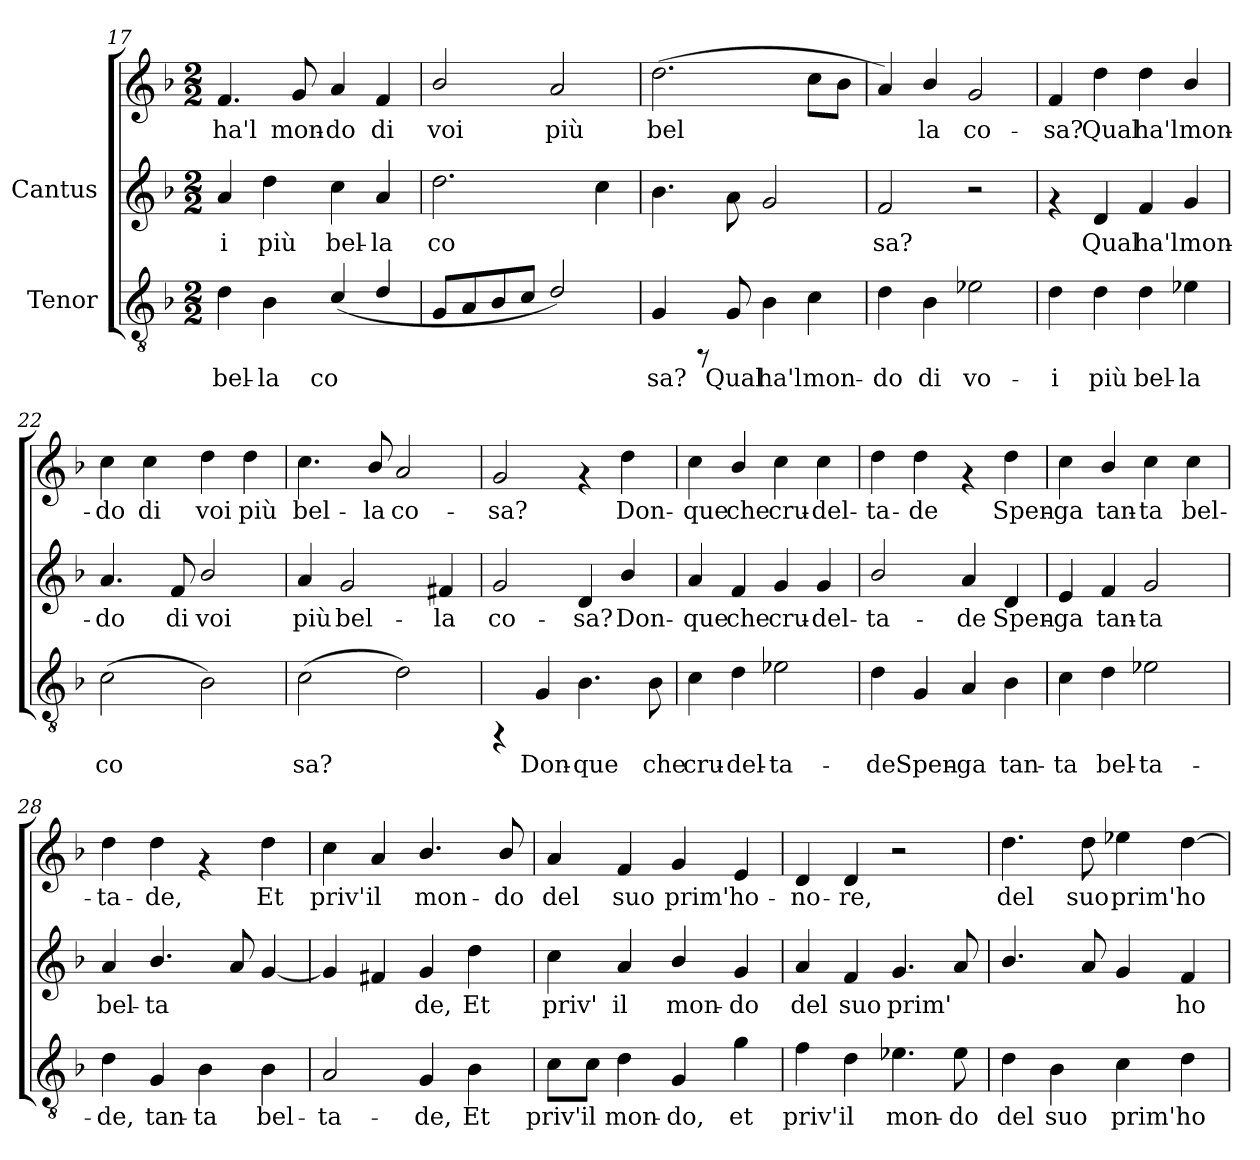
**kern	**text	**kern	**text	**kern	**text
*part2	*part2	*part1	*part1	*part1	*part1
*staff3	*staff3	*staff2	*staff2	*staff1	*staff1
*I"Tenor	*	*I"Cantus	*	*	*
*clefGv2	*	*clefG2	*	*clefG2	*
*k[b-]	*	*k[b-]	*	*k[b-]	*
*F:	*	*F:	*	*F:	*
*M2/2	*	*M2/2	*	*M2/2	*
=17	=17	=17	=17	=17	=17
!	!LO:LY:b:cj	!	!LO:LY:b:cj	!	!LO:LY:b:cj
4d\	bel-	4a/	i	4.f/	-ha'l
!	!LO:LY:b:cj	!	!LO:LY:b:cj	!	!
4B-\	-la	4dd\	più	.	.
!	!	!	!	!	!LO:LY:b:cj
.	.	.	.	8g/	mon-
!	!LO:LY:b:cj	!	!LO:LY:b:cj	!	!LO:LY:b:cj
(<4c/	co-	4cc\	bel-	4a/	-do
!	!LO:LY:b:cj	!	!LO:LY:b:cj	!	!LO:LY:b:cj
4d/	--	4a/	-la	4f/	di
=18	=18	=18	=18	=18	=18
!	!	!	!LO:LY:b:cj	!	!LO:LY:b:cj
8G/L	.	2.dd\	co-	2b-/	voi
8A/	.	.	.	.	.
8B-/	.	.	.	.	.
8c/J	.	.	.	.	.
!	!	!	!	!	!LO:LY:b:cj
2d/)	.	.	.	2a/	più
!	!	!	!LO:LY:b:cj	!	!
.	.	4cc\	--	.	.
!!LO:PB:g=z
=19	=19	=19	=19	=19	=19
!	!LO:LY:b:cj	!	!	!	!LO:LY:b:cj
4G/	-sa?	4.b-\	.	(>2.dd\	-bel-
8rFF	.	.	.	.	.
!	!LO:LY:b:cj	!	!	!	!
8G/	Qual	8a\	.	.	.
!	!LO:LY:b:cj	!	!	!	!
4B-\	ha'l	2g/	.	.	.
!	!LO:LY:b:cj	!	!	!	!LO:LY:b:cj
4c\	mon-	.	.	8cc\L	--
!	!	!	!	!	!LO:LY:b:cj
.	.	.	.	8b-\J	--
=20	=20	=20	=20	=20	=20
!	!LO:LY:b:cj	!	!LO:LY:b:cj	!	!LO:LY:b:cj
4d\	-do	2f/	-sa?	4a/)	-
!	!LO:LY:b:cj	!	!	!	!LO:LY:b:cj
4B-\	di	.	.	4b-/	la
!	!LO:LY:b:cj	!	!	!	!LO:LY:b:cj
2e-X\	vo-	2r	.	2g/	co-
=21	=21	=21	=21	=21	=21
!	!LO:LY:b:cj	!	!	!	!LO:LY:b:cj
4d\	-i	4rf	.	4f/	sa?
!	!LO:LY:b:cj	!	!LO:LY:b:cj	!	!LO:LY:b:cj
4d\	più	4d/	-Qual	4dd\	Qual
!	!LO:LY:b:cj	!	!LO:LY:b:cj	!	!LO:LY:b:cj
4d\	bel-	4f/	ha'l	4dd\	ha'l
!	!LO:LY:b:cj	!	!LO:LY:b:cj	!	!LO:LY:b:cj
4e-X\	-la	4g/	mon-	4b-/	mon-
=22	=22	=22	=22	=22	=22
!	!LO:LY:b:cj	!	!LO:LY:b:cj	!	!LO:LY:b:cj
(>2c\	co-	4.a/	do	4cc\	-do
!	!	!	!	!	!LO:LY:b:cj
.	.	.	.	4cc\	di
!	!	!	!LO:LY:b:cj	!	!
.	.	8f/	di	.	.
!	!LO:LY:b:cj	!	!LO:LY:b:cj	!	!LO:LY:b:cj
2B-\)	--	2b-/	voi	4dd\	voi
!	!	!	!	!	!LO:LY:b:cj
.	.	.	.	4dd\	più
=23	=23	=23	=23	=23	=23
!	!LO:LY:b:cj	!	!LO:LY:b:cj	!	!LO:LY:b:cj
(>2c\	-sa?	4a/	-più	4.cc\	bel-
!	!	!	!LO:LY:b:cj	!	!
.	.	2g/	bel-	.	.
!	!	!	!	!	!LO:LY:b:cj
.	.	.	.	8b-/	-la
!	!LO:LY:b:cj	!	!	!	!LO:LY:b:cj
2d\)	.	.	.	2a/	co-
!	!	!	!LO:LY:b:cj	!	!
.	.	4f#X/	-la	.	.
!!LO:LB:g=z
=24	=24	=24	=24	=24	=24
!	!	!	!LO:LY:b:cj	!	!LO:LY:b:cj
4rFF	.	2g/	-co-	2g/	sa?
!	!LO:LY:b:cj	!	!	!	!
4G/	Don-	.	.	.	.
!	!LO:LY:b:cj	!	!LO:LY:b:cj	!	!
4.B-\	-que	4d/	-sa?	4rf	.
!	!	!	!LO:LY:b:cj	!	!LO:LY:b:cj
.	.	4b-/	Don-	4dd\	Don-
!	!LO:LY:b:cj	!	!	!	!
8B-\	che	.	.	.	.
=25	=25	=25	=25	=25	=25
!	!LO:LY:b:cj	!	!LO:LY:b:cj	!	!LO:LY:b:cj
4c\	cru-	4a/	-que	4cc\	-que
!	!LO:LY:b:cj	!	!LO:LY:b:cj	!	!LO:LY:b:cj
4d\	-del-	4f/	che	4b-/	che
!	!LO:LY:b:cj	!	!LO:LY:b:cj	!	!LO:LY:b:cj
2e-X\	-ta-	4g/	cru-	4cc\	cru-
!	!	!	!LO:LY:b:cj	!	!LO:LY:b:cj
.	.	4g/	-del-	4cc\	-del-
=26	=26	=26	=26	=26	=26
!	!LO:LY:b:cj	!	!LO:LY:b:cj	!	!LO:LY:b:cj
4d\	-de	2b-/	-ta-	4dd\	-ta-
!	!LO:LY:b:cj	!	!	!	!LO:LY:b:cj
4G/	Spen-	.	.	4dd\	-de
!	!LO:LY:b:cj	!	!LO:LY:b:cj	!	!
4A/	-ga	4a/	-de	4rf	.
!	!LO:LY:b:cj	!	!LO:LY:b:cj	!	!LO:LY:b:cj
4B-\	tan-	4d/	Spen-	4dd\	Spen-
=27	=27	=27	=27	=27	=27
!	!LO:LY:b:cj	!	!LO:LY:b:cj	!	!LO:LY:b:cj
4c\	-ta	4e/	-ga	4cc\	-ga
!	!LO:LY:b:cj	!	!LO:LY:b:cj	!	!LO:LY:b:cj
4d\	bel-	4f/	tan-	4b-/	tan-
!	!LO:LY:b:cj	!	!LO:LY:b:cj	!	!LO:LY:b:cj
2e-X\	-ta-	2g/	-ta	4cc\	-ta
!	!	!	!	!	!LO:LY:b:cj
.	.	.	.	4cc\	bel-
=28	=28	=28	=28	=28	=28
!	!LO:LY:b:cj	!	!LO:LY:b:cj	!	!LO:LY:b:cj
4d\	-de,	4a/	bel-	4dd\	ta-
!	!LO:LY:b:cj	!	!LO:LY:b:cj	!	!LO:LY:b:cj
4G/	tan-	4.b-/	-ta-	4dd\	-de,
!	!LO:LY:b:cj	!	!	!	!
4B-\	-ta	.	.	4rf	.
!	!	!	!LO:LY:b:cj	!	!
.	.	8a/	--	.	.
!	!LO:LY:b:cj	!	!LO:LY:b:cj	!	!LO:LY:b:cj
4B-\	bel-	[<4g/	--	4dd\	Et
!!LO:LB:g=z
=29	=29	=29	=29	=29	=29
!	!LO:LY:b:cj	!	!LO:LY:b:cj	!	!LO:LY:b:cj
2A/	-ta-	4g/]	.	4cc\	-priv'
!	!	!	!LO:LY:b:cj	!	!LO:LY:b:cj
.	.	4f#X/	.	4a/	il
!	!LO:LY:b:cj	!	!LO:LY:b:cj	!	!LO:LY:b:cj
4G/	-de,	4g/	de,	4.b-/	mon-
!	!LO:LY:b:cj	!	!LO:LY:b:cj	!	!
4B-\	Et	4dd\	Et	.	.
!	!	!	!	!	!LO:LY:b:cj
.	.	.	.	8b-/	-do
=30	=30	=30	=30	=30	=30
!	!LO:LY:b:cj	!	!LO:LY:b:cj	!	!LO:LY:b:cj
8c\L	priv'	4cc\	-priv'	4a/	del
!	!LO:LY:b:cj	!	!	!	!
8c\J	il	.	.	.	.
!	!LO:LY:b:cj	!	!LO:LY:b:cj	!	!LO:LY:b:cj
4d\	mon-	4a/	il	4f/	suo
!	!LO:LY:b:cj	!	!LO:LY:b:cj	!	!LO:LY:b:cj
4G/	-do,	4b-/	mon-	4g/	prim'
!	!LO:LY:b:cj	!	!LO:LY:b:cj	!	!LO:LY:b:cj
4g\	et	4g/	-do	4e/	ho-
=31	=31	=31	=31	=31	=31
!	!LO:LY:b:cj	!	!LO:LY:b:cj	!	!LO:LY:b:cj
4f\	priv'	4a/	del	4d/	no-
!	!LO:LY:b:cj	!	!LO:LY:b:cj	!	!LO:LY:b:cj
4d\	il	4f/	suo	4d/	-re,
!	!LO:LY:b:cj	!	!LO:LY:b:cj	!	!
4.e-X\	mon-	4.g/	prim'	2r	.
!	!LO:LY:b:cj	!	!LO:LY:b:cj	!	!
8e-\	-do	8a/	.	.	.
=32	=32	=32	=32	=32	=32
!	!LO:LY:b:cj	!	!LO:LY:b:cj	!	!LO:LY:b:cj
4d\	del	4.b-/	-	4.dd\	del
!	!LO:LY:b:cj	!	!	!	!
4B-\	suo	.	.	.	.
!	!	!	!LO:LY:b:cj	!	!LO:LY:b:cj
.	.	8a/	.	8dd\	suo
!	!LO:LY:b:cj	!	!LO:LY:b:cj	!	!LO:LY:b:cj
4c\	prim'	4g/	.	4ee-X\	prim'
!	!LO:LY:b:cj	!	!LO:LY:b:cj	!	!LO:LY:b:cj
4d\	ho-	4f/	ho-	[>4dd\	ho-
=	=	=	=	=	=
*-	*-	*-	*-	*-	*-
